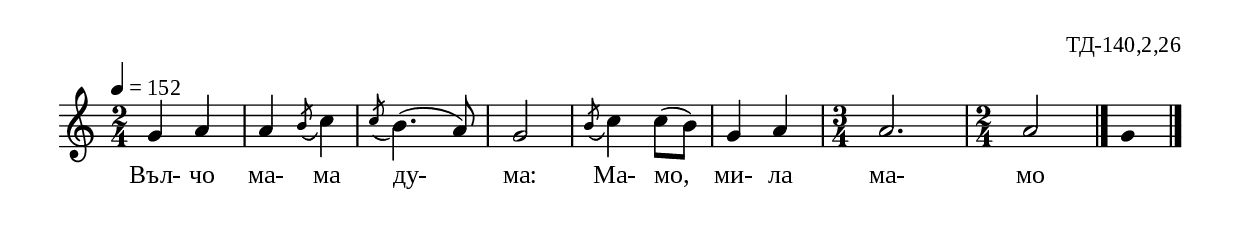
%{
TD_140_2_26
%}

\include "td-preamble.ly"

\score {
\relative c'' {
 \tempo 4 = 152
  \time 2/4
 g4 a a \acciaccatura b8 c4 \acciaccatura c8 b4.( a8) g2 \acciaccatura b8 c4 c8( b)
 g4 a \time 3/4 a2. \time 2/4 a2
 \bar "|." 
 \fixB g4  
 \bar "|." 
}
\addlyrics { Въл- чо ма- ма ду- ма: Ма- мо, ми- ла ма- мо }
%
\layout {
  indent = #0
  line-width = 190\mm
  ragged-right=##f
}
%
\midi { 
	\context {
		\Score
		tempoWholesPerMinute = #(ly:make-moment 152 4)
		}
	}
}

\header{
  opus = "ТД-140,2,26"
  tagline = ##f
}

\paper  {
	 myStaffSize = #20
	 #(define fonts
	 (make-pango-font-tree "Times New Roman"
	 "Nimbus Sans"
	 "Luxi Mono"
	 (/ myStaffSize 20)))
  }

